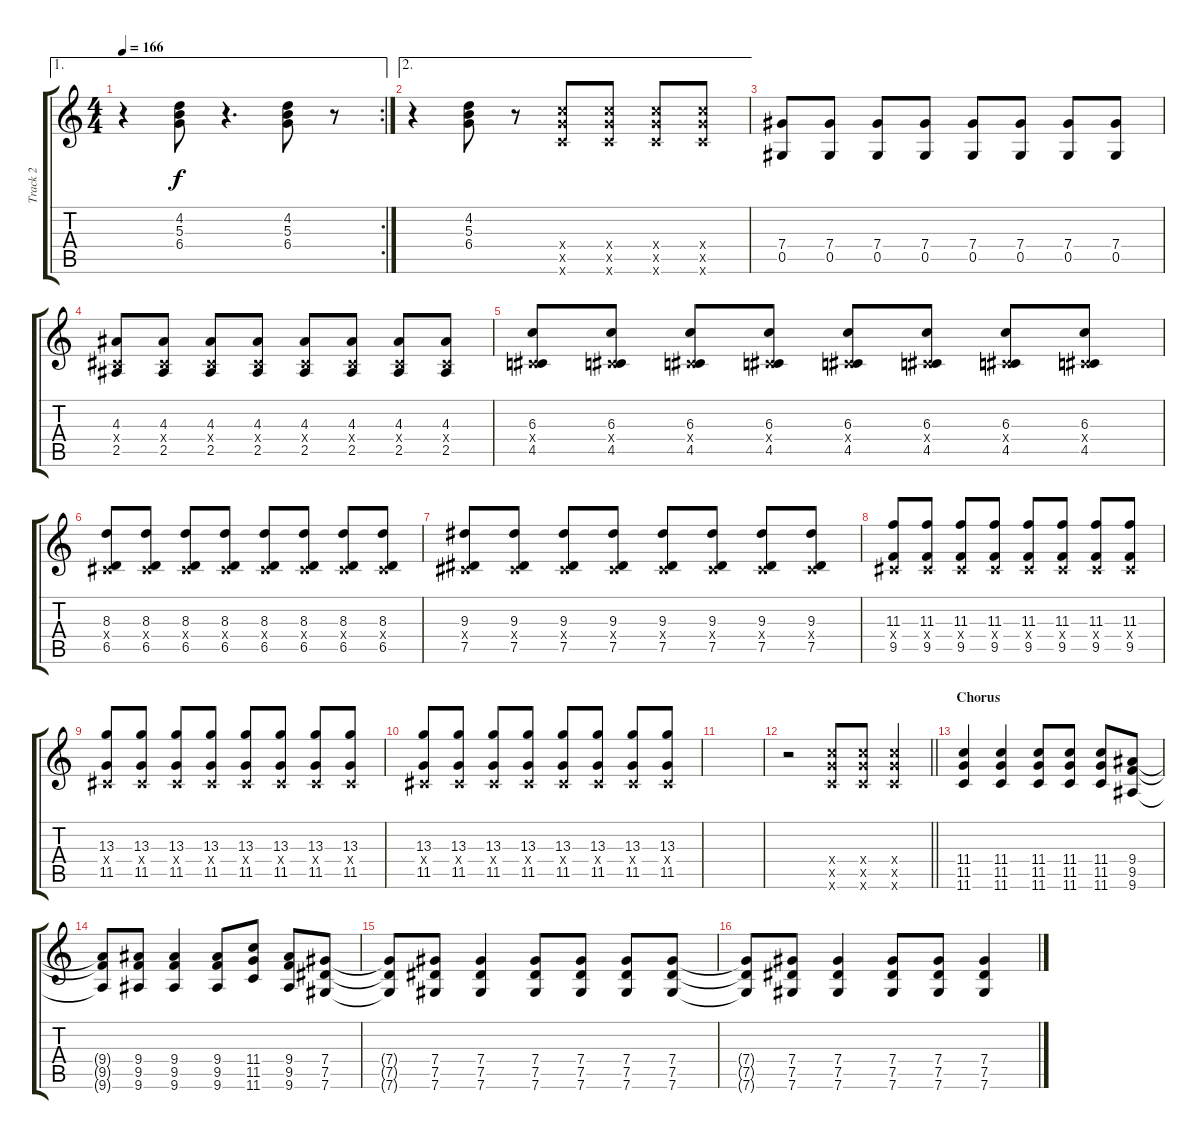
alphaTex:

\track ("Track 2" "Track 2") {instrument distortionguitar}
\staff {score tabs}
\tuning (Eb4 Bb3 Gb3 Db3 Ab2 Db2) {hide}
\ae 1
\rc 2
\ts (4 4)
\tempo 166
\clef g2
\ks c
r.4{dy f} (4.2 5.3 6.4).8 r.4{d} (4.2 5.3 6.4).8 r.8 |
\ae 2
r.4 (4.2 5.3 6.4).8 r.8 (11.4{x} 11.5{x} 11.6{x}).8 (11.4{x} 11.5{x} 11.6{x}).8 (11.4{x} 11.5{x} 11.6{x}).8 (11.4{x} 11.5{x} 11.6{x}).8 |
(7.4 0.5).8{balance 8} (7.4 0.5).8 (7.4 0.5).8 (7.4 0.5).8 (7.4 0.5).8 (7.4 0.5).8 (7.4 0.5).8 (7.4 0.5).8 |
(4.3 0.4{x} 2.5).8 (4.3 0.4{x} 2.5).8 (4.3 0.4{x} 2.5).8 (4.3 0.4{x} 2.5).8 (4.3 0.4{x} 2.5).8 (4.3 0.4{x} 2.5).8 (4.3 0.4{x} 2.5).8 (4.3 0.4{x} 2.5).8 |
(6.3 0.4{x} 4.5).8 (6.3 0.4{x} 4.5).8 (6.3 0.4{x} 4.5).8 (6.3 0.4{x} 4.5).8 (6.3 0.4{x} 4.5).8 (6.3 0.4{x} 4.5).8 (6.3 0.4{x} 4.5).8 (6.3 0.4{x} 4.5).8 |
(8.3 0.4{x} 6.5).8 (8.3 0.4{x} 6.5).8 (8.3 0.4{x} 6.5).8 (8.3 0.4{x} 6.5).8 (8.3 0.4{x} 6.5).8 (8.3 0.4{x} 6.5).8 (8.3 0.4{x} 6.5).8 (8.3 0.4{x} 6.5).8 |
(9.3 0.4{x} 7.5).8 (9.3 0.4{x} 7.5).8 (9.3 0.4{x} 7.5).8 (9.3 0.4{x} 7.5).8 (9.3 0.4{x} 7.5).8 (9.3 0.4{x} 7.5).8 (9.3 0.4{x} 7.5).8 (9.3 0.4{x} 7.5).8 |
(11.3 0.4{x} 9.5).8 (11.3 0.4{x} 9.5).8 (11.3 0.4{x} 9.5).8 (11.3 0.4{x} 9.5).8 (11.3 0.4{x} 9.5).8 (11.3 0.4{x} 9.5).8 (11.3 0.4{x} 9.5).8 (11.3 0.4{x} 9.5).8 |
(13.3 0.4{x} 11.5).8 (13.3 0.4{x} 11.5).8 (13.3 0.4{x} 11.5).8 (13.3 0.4{x} 11.5).8 (13.3 0.4{x} 11.5).8 (13.3 0.4{x} 11.5).8 (13.3 0.4{x} 11.5).8 (13.3 0.4{x} 11.5).8 |
(13.3 0.4{x} 11.5).8 (13.3 0.4{x} 11.5).8 (13.3 0.4{x} 11.5).8 (13.3 0.4{x} 11.5).8 (13.3 0.4{x} 11.5).8 (13.3 0.4{x} 11.5).8 (13.3 0.4{x} 11.5).8 (13.3 0.4{x} 11.5).8 |
|
\barLineRight lightlight
r.2 (11.4{x} 11.5{x} 11.6{x}).8 (11.4{x} 11.5{x} 11.6{x}).8 (11.4{x} 11.5{x} 11.6{x}).4 |
\section ("" "Chorus")
(11.4 11.5 11.6).4{volume 13 instrument distortionguitar} (11.4 11.5 11.6).4 (11.4 11.5 11.6).8 (11.4 11.5 11.6).8 (11.4 11.5 11.6).8 (9.4 9.5 9.6).8 |
(9.4{t} 9.5{t} 9.6{t}).8 (9.4 9.5 9.6).8 (9.4 9.5 9.6).4 (9.4 9.5 9.6).8 (11.4 11.5 11.6).8 (9.4 9.5 9.6).8 (7.4 7.5 7.6).8 |
(7.4{t} 7.5{t} 7.6{t}).8 (7.4 7.5 7.6).8 (7.4 7.5 7.6).4 (7.4 7.5 7.6).8 (7.4 7.5 7.6).8 (7.4 7.5 7.6).8 (7.4 7.5 7.6).8 |
(7.4{t} 7.5{t} 7.6{t}).8 (7.4 7.5 7.6).8 (7.4 7.5 7.6).4 (7.4 7.5 7.6).8 (7.4 7.5 7.6).8 (7.4 7.5 7.6).4
